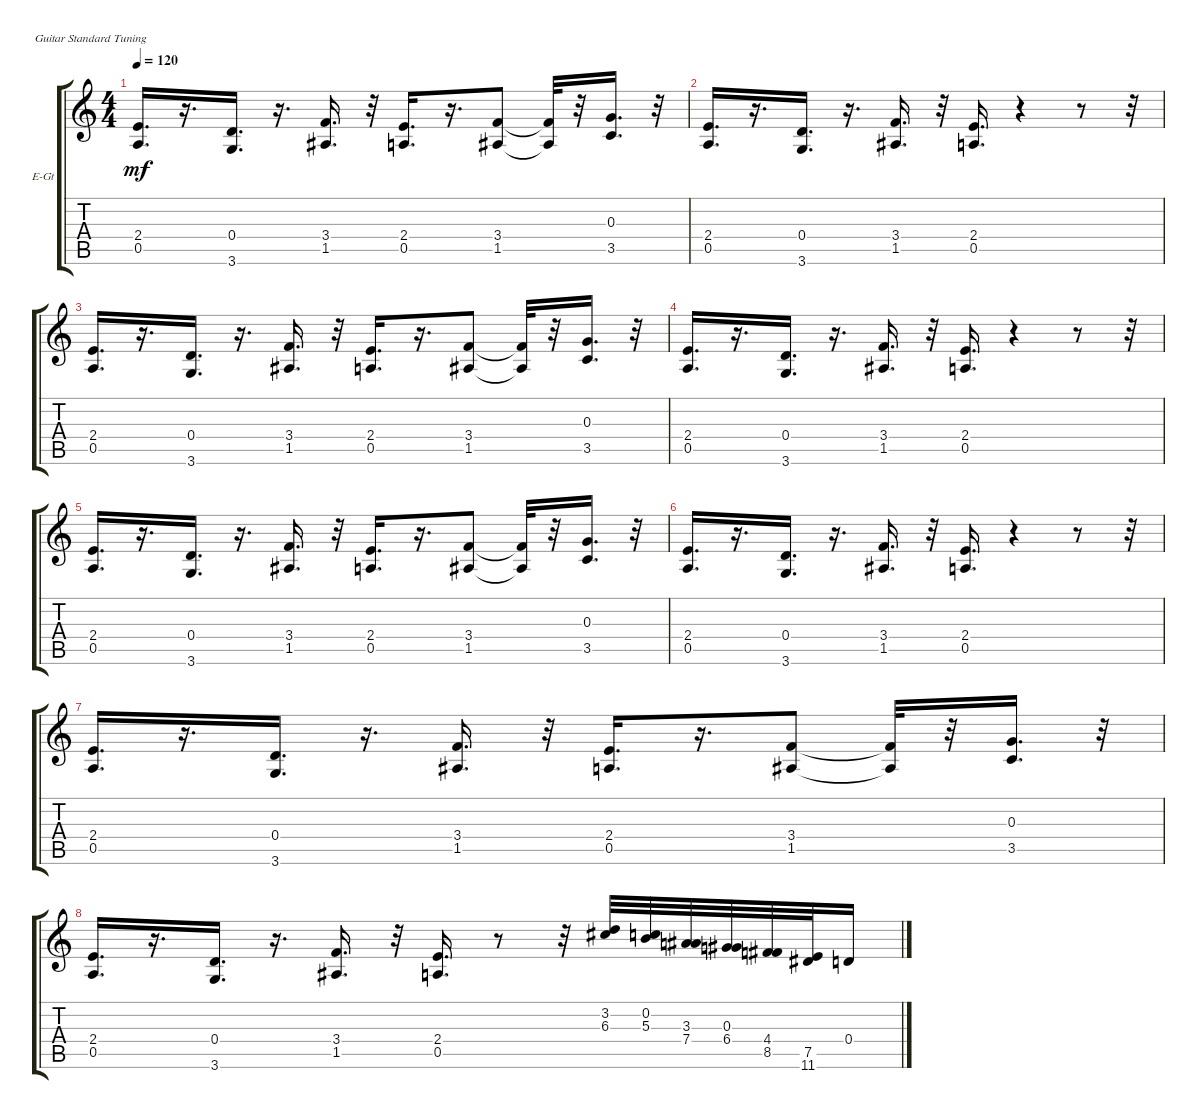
\bracketExtendMode groupsimilarinstruments
\firstSystemTrackNameOrientation horizontal
\otherSystemsTrackNameOrientation horizontal
\track ("" "E-Gt") {instrument electricguitarclean}
\staff {score tabs}
\tuning (E4 B3 G3 D3 A2 E2)
\ts (4 4)
\tempo 120
\clef g2
\ks c
(2.4 0.5).16{d dy mf} r.16{d} (0.4 3.6).16{d} r.16{d} (3.4 1.5).16{d} r.32 (2.4 0.5).16{d} r.16{d} (3.4 1.5).8 (3.4{t} 1.5{t}).32 r.32 (0.3 3.5).16{d} r.32 |
(2.4 0.5).16{d} r.16{d} (0.4 3.6).16{d} r.16{d} (3.4 1.5).16{d} r.32 (2.4 0.5).16{d} r.4 r.8 r.32 |
(2.4 0.5).16{d} r.16{d} (0.4 3.6).16{d} r.16{d} (3.4 1.5).16{d} r.32 (2.4 0.5).16{d} r.16{d} (3.4 1.5).8 (3.4{t} 1.5{t}).32 r.32 (0.3 3.5).16{d} r.32 |
(2.4 0.5).16{d} r.16{d} (0.4 3.6).16{d} r.16{d} (3.4 1.5).16{d} r.32 (2.4 0.5).16{d} r.4 r.8 r.32 |
(2.4 0.5).16{d} r.16{d} (0.4 3.6).16{d} r.16{d} (3.4 1.5).16{d} r.32 (2.4 0.5).16{d} r.16{d} (3.4 1.5).8 (3.4{t} 1.5{t}).32 r.32 (0.3 3.5).16{d} r.32 |
(2.4 0.5).16{d} r.16{d} (0.4 3.6).16{d} r.16{d} (3.4 1.5).16{d} r.32 (2.4 0.5).16{d} r.4 r.8 r.32 |
(2.4 0.5).16{d} r.16{d} (0.4 3.6).16{d} r.16{d} (3.4 1.5).16{d} r.32 (2.4 0.5).16{d} r.16{d} (3.4 1.5).8 (3.4{t} 1.5{t}).32 r.32 (0.3 3.5).16{d} r.32 |
(2.4 0.5).16{d} r.16{d} (0.4 3.6).16{d} r.16{d} (3.4 1.5).16{d} r.32 (2.4 0.5).16{d} r.8 r.32 (3.2 6.3).32 (5.3 0.2).32 (3.3 7.4).32 (6.4 0.3).32 (4.4 8.5).32 (7.5 11.6).32 0.4.16
